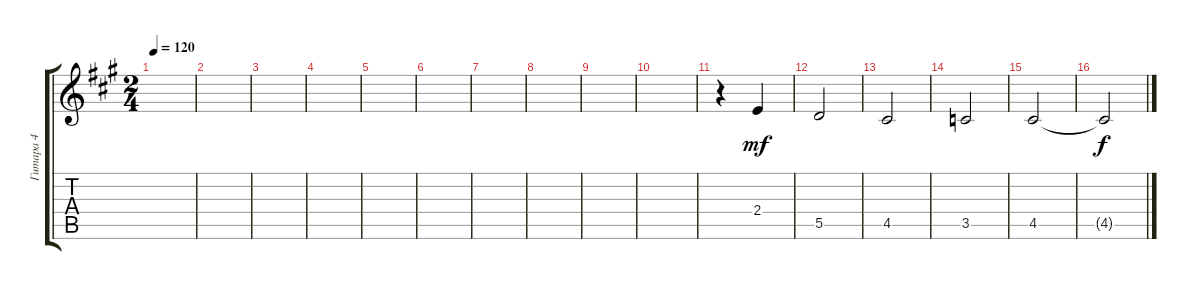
\track ("Гитара 4" "Гитара 4") {instrument distortionguitar}
\staff {score tabs}
\tuning (E4 B3 G3 D3 A2 E2) {hide}
\ts (2 4)
\tempo 120
\clef g2
\ks f#minor
|
|
|
|
|
|
|
|
|
|
r.4 2.4.4{dy mf} |
5.5.2 |
4.5.2 |
3.5.2 |
4.5.2 |
4.5{t}.2{dy f}
